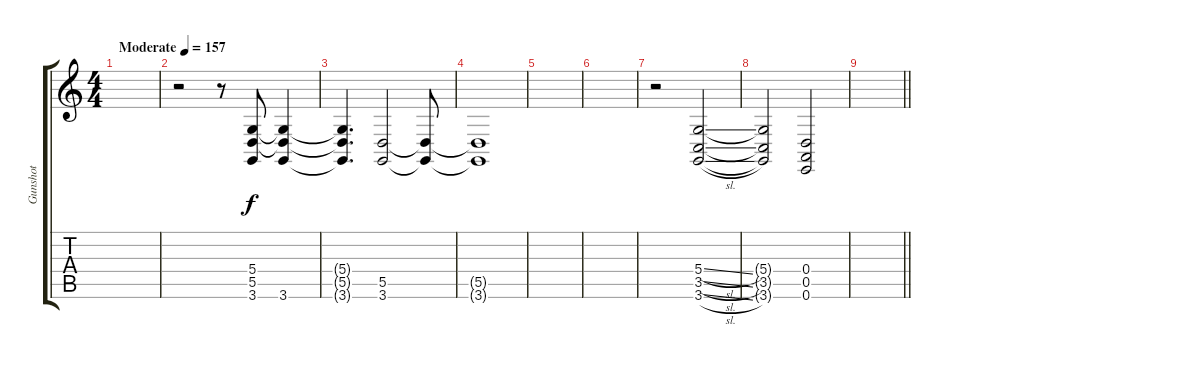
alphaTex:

\track ("Gunshot" "Gunshot") {instrument gunshot}
\staff {score tabs}
\tuning (E4 B3 G3 D3 A2 E2) {hide}
\ts (4 4)
\tempo (157 "Moderate")
\clef g2
\ks c
|
r.2 r.8 (5.4 5.5 3.6).8 (5.4{t} 5.5{t} 3.6).4 |
(5.4{t} 5.5{t} 3.6{t}).4{d} (5.5 3.6).2 (5.5{t} 3.6{t}).8 |
(5.5{t} 3.6{t}).1 |
|
|
r.2 (5.4{sl} 3.5{sl} 3.6{sl}).2 |
(5.4{t} 3.5{t} 3.6{t}).2 (0.4 0.5 0.6).2 |
\barLineRight lightlight
